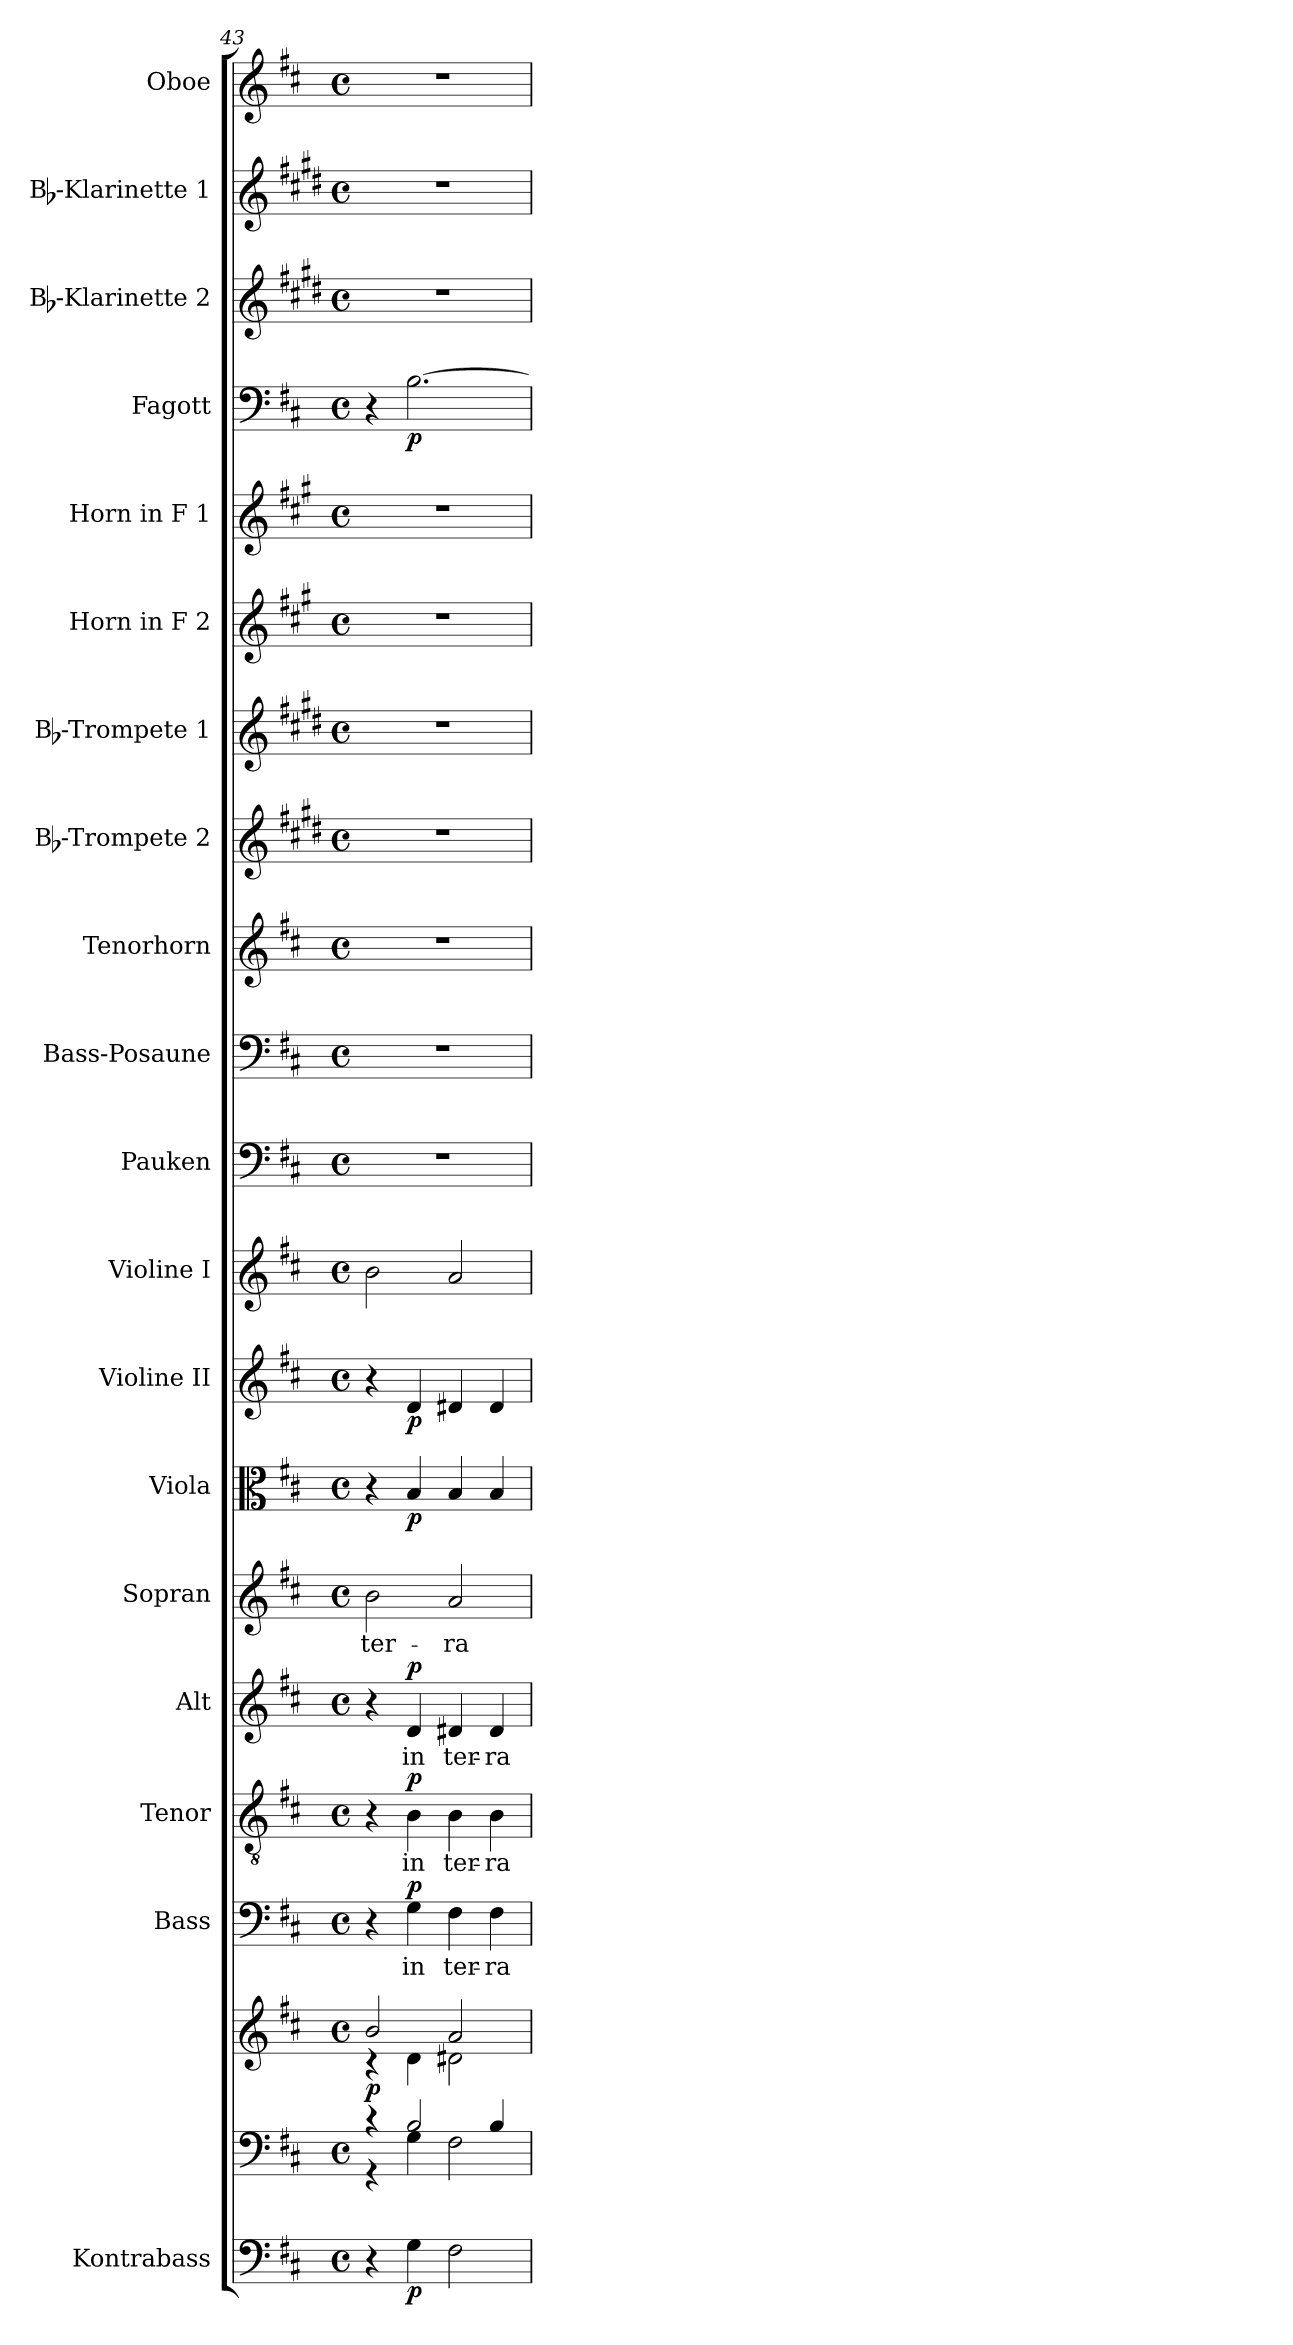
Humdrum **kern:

**kern	**dynam	**kern	**kern	**dynam	**kern	**text	**dynam	**kern	**text	**dynam	**kern	**text	**dynam	**kern	**text	**kern	**dynam	**kern	**dynam	**kern	**kern	**kern	**kern	**kern	**kern	**kern	**kern	**kern	**dynam	**kern	**kern	**kern
*part20	*part20	*part19	*part19	*part19	*part18	*part18	*part18	*part17	*part17	*part17	*part16	*part16	*part16	*part15	*part15	*part14	*part14	*part13	*part13	*part12	*part11	*part10	*part9	*part8	*part7	*part6	*part5	*part4	*part4	*part3	*part2	*part1
*staff21	*staff21	*staff20	*staff19	*staff19/20	*staff18	*staff18	*staff18	*staff17	*staff17	*staff17	*staff16	*staff16	*staff16	*staff15	*staff15	*staff14	*staff14	*staff13	*staff13	*staff12	*staff11	*staff10	*staff9	*staff8	*staff7	*staff6	*staff5	*staff4	*staff4	*staff3	*staff2	*staff1
*I"Kontrabass	*	*	*	*	*I"Bass	*	*	*I"Tenor	*	*	*I"Alt	*	*	*I"Sopran	*	*I"Viola	*	*I"Violine II	*	*I"Violine I	*I"Pauken	*I"Bass-Posaune	*I"Tenorhorn	*I"Bb-Trompete 2	*I"Bb-Trompete 1	*I"Horn in F 2	*I"Horn in F 1	*I"Fagott	*	*I"Bb-Klarinette 2	*I"Bb-Klarinette 1	*I"Oboe
*I'Kb.	*	*	*	*	*I'B.	*	*	*I'T.	*	*	*I'A.	*	*	*I'S.	*	*I'Vla.	*	*I'Vl. II	*	*I'Vl. I	*I'Pk.	*I'B. Pos.	*I'T. Hrn.	*I'Bb Trp. 2	*I'Bb Trp. 1	*	*	*I'Fg.	*	*I'Bb Kl. 2	*I'Bb Kl. 1	*I'Ob.
*clefF4	*	*clefF4	*clefG2	*	*clefF4	*	*	*clefGv2	*	*	*clefG2	*	*	*clefG2	*	*clefC3	*	*clefG2	*	*clefG2	*clefF4	*clefF4	*clefG2	*clefG2	*clefG2	*clefG2	*clefG2	*clefF4	*	*clefG2	*clefG2	*clefG2
*ITrd7c12	*	*	*	*	*	*	*	*	*	*	*	*	*	*	*	*	*	*	*	*	*	*	*ITrd8c14	*ITrd1c2	*ITrd1c2	*ITrd4c7	*ITrd4c7	*	*	*ITrd1c2	*ITrd1c2	*
*k[f#c#]	*	*k[f#c#]	*k[f#c#]	*	*k[f#c#]	*	*	*k[f#c#]	*	*	*k[f#c#]	*	*	*k[f#c#]	*	*k[f#c#]	*	*k[f#c#]	*	*k[f#c#]	*k[f#c#]	*k[f#c#]	*k[f#c#]	*k[f#c#]	*k[f#c#]	*k[f#c#]	*k[f#c#]	*k[f#c#]	*	*k[f#c#]	*k[f#c#]	*k[f#c#]
*D:	*	*D:	*D:	*	*D:	*	*	*D:	*	*	*D:	*	*	*D:	*	*D:	*	*D:	*	*D:	*D:	*D:	*D:	*D:	*D:	*D:	*D:	*D:	*	*D:	*D:	*D:
*M4/4	*	*M4/4	*M4/4	*	*M4/4	*	*	*M4/4	*	*	*M4/4	*	*	*M4/4	*	*M4/4	*	*M4/4	*	*M4/4	*M4/4	*M4/4	*M4/4	*M4/4	*M4/4	*M4/4	*M4/4	*M4/4	*	*M4/4	*M4/4	*M4/4
*met(c)	*	*met(c)	*met(c)	*	*met(c)	*	*	*met(c)	*	*	*met(c)	*	*	*met(c)	*	*met(c)	*	*met(c)	*	*met(c)	*met(c)	*met(c)	*met(c)	*met(c)	*met(c)	*met(c)	*met(c)	*met(c)	*	*met(c)	*met(c)	*met(c)
=43	=43	=43	=43	=43	=43	=43	=43	=43	=43	=43	=43	=43	=43	=43	=43	=43	=43	=43	=43	=43	=43	=43	=43	=43	=43	=43	=43	=43	=43	=43	=43	=43
*	*	*^	*^	*	*	*	*	*	*	*	*	*	*	*	*	*	*	*	*	*	*	*	*	*	*	*	*	*	*	*	*	*
!	!	!	!	!	!	!LO:DY:b	!	!	!	!	!	!	!	!	!	!	!LO:LY:b	!	!	!	!	!	!	!	!	!	!	!	!	!	!	!	!	!
4r	.	4r	4r	2b/	4rc	p	4r	.	.	4r	.	.	4r	.	.	2b\	ter-	4r	.	4r	.	2b\	1r	1r	1r	1r	1r	1r	1r	4r	.	1r	1r	1r
!	!LO:DY:b	!	!	!	!	!	!	!LO:LY:b	!LO:DY:a	!	!LO:LY:b	!LO:DY:a	!	!LO:LY:b	!LO:DY:a	!	!	!	!LO:DY:b	!	!LO:DY:b	!	!	!	!	!	!	!	!	!	!LO:DY:b	!	!	!
4GG\	p	2B/	4G\	.	4d\	.	4G\	in	p	4B\	in	p	4d/	in	p	.	.	4B/	p	4d/	p	.	.	.	.	.	.	.	.	[2.B\	p	.	.	.
!	!	!	!	!	!	!	!	!LO:LY:b	!	!	!LO:LY:b	!	!	!LO:LY:b	!	!	!LO:LY:b	!	!	!	!	!	!	!	!	!	!	!	!	!	!	!	!	!
2FF#\	.	.	2F#\	2a/	2d#X\	.	4F#\	ter-	.	4B\	ter-	.	4d#X/	ter-	.	2a/	-ra	4B/	.	4d#X/	.	2a/	.	.	.	.	.	.	.	.	.	.	.	.
!	!	!	!	!	!	!	!	!LO:LY:b	!	!	!LO:LY:b	!	!	!LO:LY:b	!	!	!	!	!	!	!	!	!	!	!	!	!	!	!	!	!	!	!	!
.	.	4B/	.	.	.	.	4F#\	-ra	.	4B\	-ra	.	4d#/	-ra	.	.	.	4B/	.	4d#/	.	.	.	.	.	.	.	.	.	.	.	.	.	.
*	*	*v	*v	*	*	*	*	*	*	*	*	*	*	*	*	*	*	*	*	*	*	*	*	*	*	*	*	*	*	*	*	*	*	*
*	*	*	*v	*v	*	*	*	*	*	*	*	*	*	*	*	*	*	*	*	*	*	*	*	*	*	*	*	*	*	*	*	*	*
=	=	=	=	=	=	=	=	=	=	=	=	=	=	=	=	=	=	=	=	=	=	=	=	=	=	=	=	=	=	=	=	=
*-	*-	*-	*-	*-	*-	*-	*-	*-	*-	*-	*-	*-	*-	*-	*-	*-	*-	*-	*-	*-	*-	*-	*-	*-	*-	*-	*-	*-	*-	*-	*-	*-
